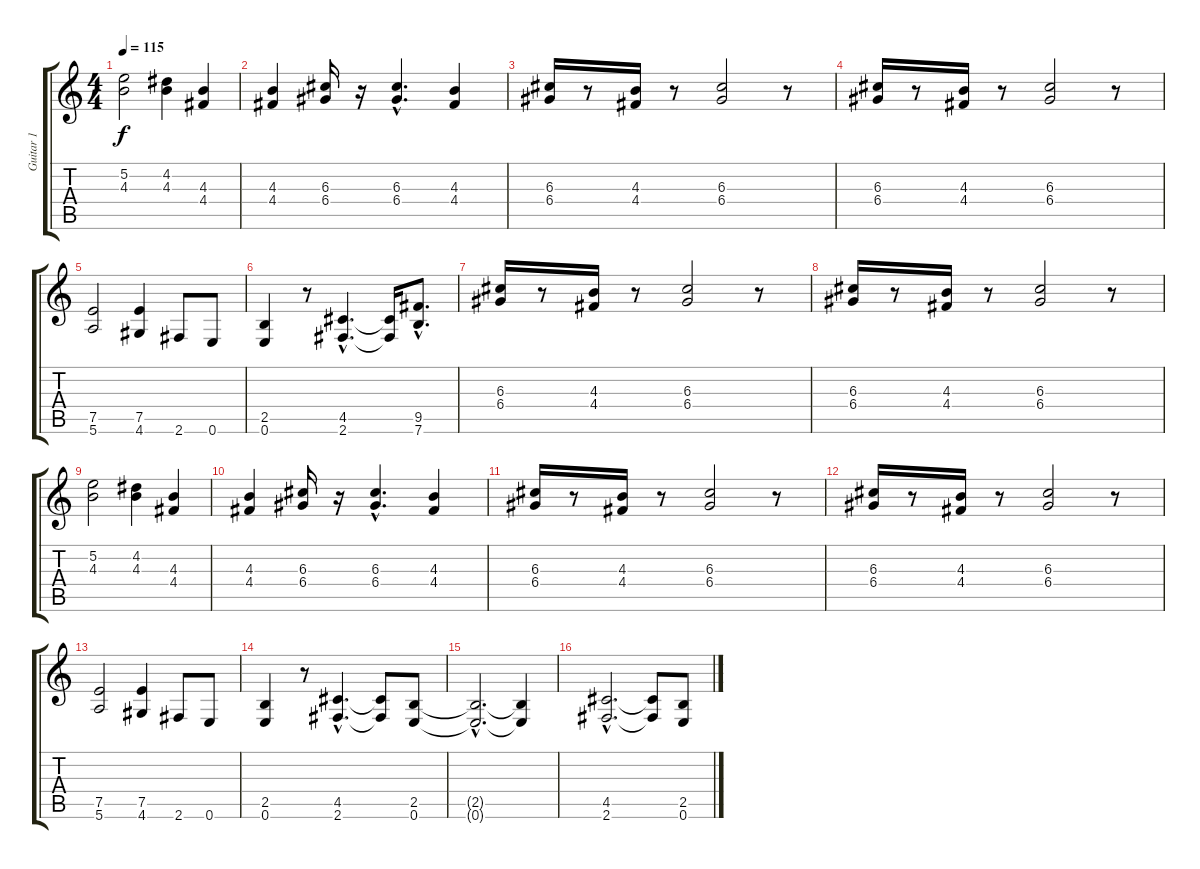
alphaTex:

\track ("Guitar 1" "Guitar 1") {instrument distortionguitar}
\staff {score tabs}
\tuning (E4 B3 G3 D3 A2 E2) {hide}
\ts (4 4)
\tempo 115
\clef g2
\ks c
(5.2 4.3).2{dy f} (4.2 4.3).4 (4.3 4.4).4 |
(4.3 4.4).4 (6.3 6.4).16 r.16 (6.3{hac} 6.4{hac}).4{d} (4.3 4.4).4 |
(6.3 6.4).16 r.8 (4.3 4.4).16 r.8 (6.3 6.4).2 r.8 |
(6.3 6.4).16 r.8 (4.3 4.4).16 r.8 (6.3 6.4).2 r.8 |
(7.5 5.6).2 (7.5 4.6).4 2.6.8 0.6.8 |
(2.5 0.6).4 r.8 (4.5{hac} 2.6{hac}).4{d} (4.5{t} 2.6{t}).16 (9.5{hac} 7.6{hac}).8{d} |
(6.3 6.4).16 r.8 (4.3 4.4).16 r.8 (6.3 6.4).2 r.8 |
(6.3 6.4).16 r.8 (4.3 4.4).16 r.8 (6.3 6.4).2 r.8 |
(5.2 4.3).2 (4.2 4.3).4 (4.3 4.4).4 |
(4.3 4.4).4 (6.3 6.4).16 r.16 (6.3{hac} 6.4{hac}).4{d} (4.3 4.4).4 |
(6.3 6.4).16 r.8 (4.3 4.4).16 r.8 (6.3 6.4).2 r.8 |
(6.3 6.4).16 r.8 (4.3 4.4).16 r.8 (6.3 6.4).2 r.8 |
(7.5 5.6).2 (7.5 4.6).4 2.6.8 0.6.8 |
(2.5 0.6).4 r.8 (4.5{hac} 2.6{hac}).4{d} (4.5{t} 2.6{t}).8 (2.5 0.6).8 |
(2.5{hac t} 0.6{hac t}).2{d} (2.5{t} 0.6{t}).4 |
(4.5{hac} 2.6{hac}).2{d} (4.5{t} 2.6{t}).8 (2.5 0.6).8
